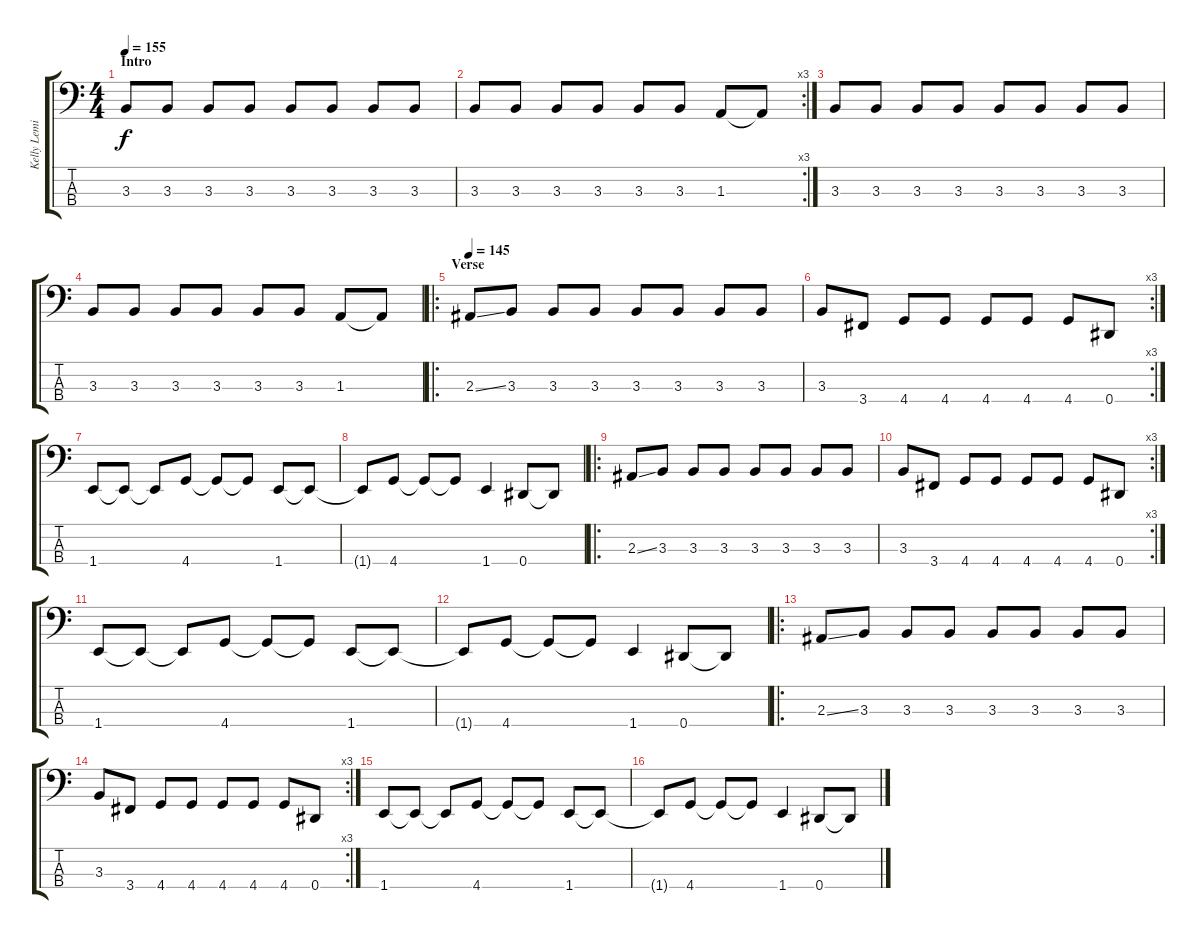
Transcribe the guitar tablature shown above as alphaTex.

\track ("Kelly Lemieux" "Kelly Lemi") {instrument electricbassfinger}
\staff {score tabs}
\tuning (Gb2 Db2 Ab1 Eb1) {hide}
\ts (4 4)
\section ("" "Intro")
\tempo 155
\clef f4
\ks c
3.3.8{dy f instrument electricbassfinger} 3.3.8 3.3.8 3.3.8 3.3.8 3.3.8 3.3.8 3.3.8 |
\rc 3
3.3.8 3.3.8 3.3.8 3.3.8 3.3.8 3.3.8 1.3.8 1.3{t}.8 |
3.3.8 3.3.8 3.3.8 3.3.8 3.3.8 3.3.8 3.3.8 3.3.8 |
3.3.8 3.3.8 3.3.8 3.3.8 3.3.8 3.3.8 1.3.8 1.3{t}.8 |
\ro
\section ("" "Verse")
\tempo 145
2.3{ss}.8 3.3.8 3.3.8 3.3.8 3.3.8 3.3.8 3.3.8 3.3.8 |
\rc 3
3.3.8 3.4.8 4.4.8 4.4.8 4.4.8 4.4.8 4.4.8 0.4.8 |
1.4.8 1.4{t}.8 1.4{t}.8 4.4.8 4.4{t}.8 4.4{t}.8 1.4.8 1.4{t}.8 |
1.4{t}.8 4.4.8 4.4{t}.8 4.4{t}.8 1.4.4 0.4.8 0.4{t}.8 |
\ro
2.3{ss}.8 3.3.8 3.3.8 3.3.8 3.3.8 3.3.8 3.3.8 3.3.8 |
\rc 3
3.3.8 3.4.8 4.4.8 4.4.8 4.4.8 4.4.8 4.4.8 0.4.8 |
1.4.8 1.4{t}.8 1.4{t}.8 4.4.8 4.4{t}.8 4.4{t}.8 1.4.8 1.4{t}.8 |
1.4{t}.8 4.4.8 4.4{t}.8 4.4{t}.8 1.4.4 0.4.8 0.4{t}.8 |
\ro
2.3{ss}.8 3.3.8 3.3.8 3.3.8 3.3.8 3.3.8 3.3.8 3.3.8 |
\rc 3
3.3.8 3.4.8 4.4.8 4.4.8 4.4.8 4.4.8 4.4.8 0.4.8 |
1.4.8 1.4{t}.8 1.4{t}.8 4.4.8 4.4{t}.8 4.4{t}.8 1.4.8 1.4{t}.8 |
1.4{t}.8 4.4.8 4.4{t}.8 4.4{t}.8 1.4.4 0.4.8 0.4{t}.8
